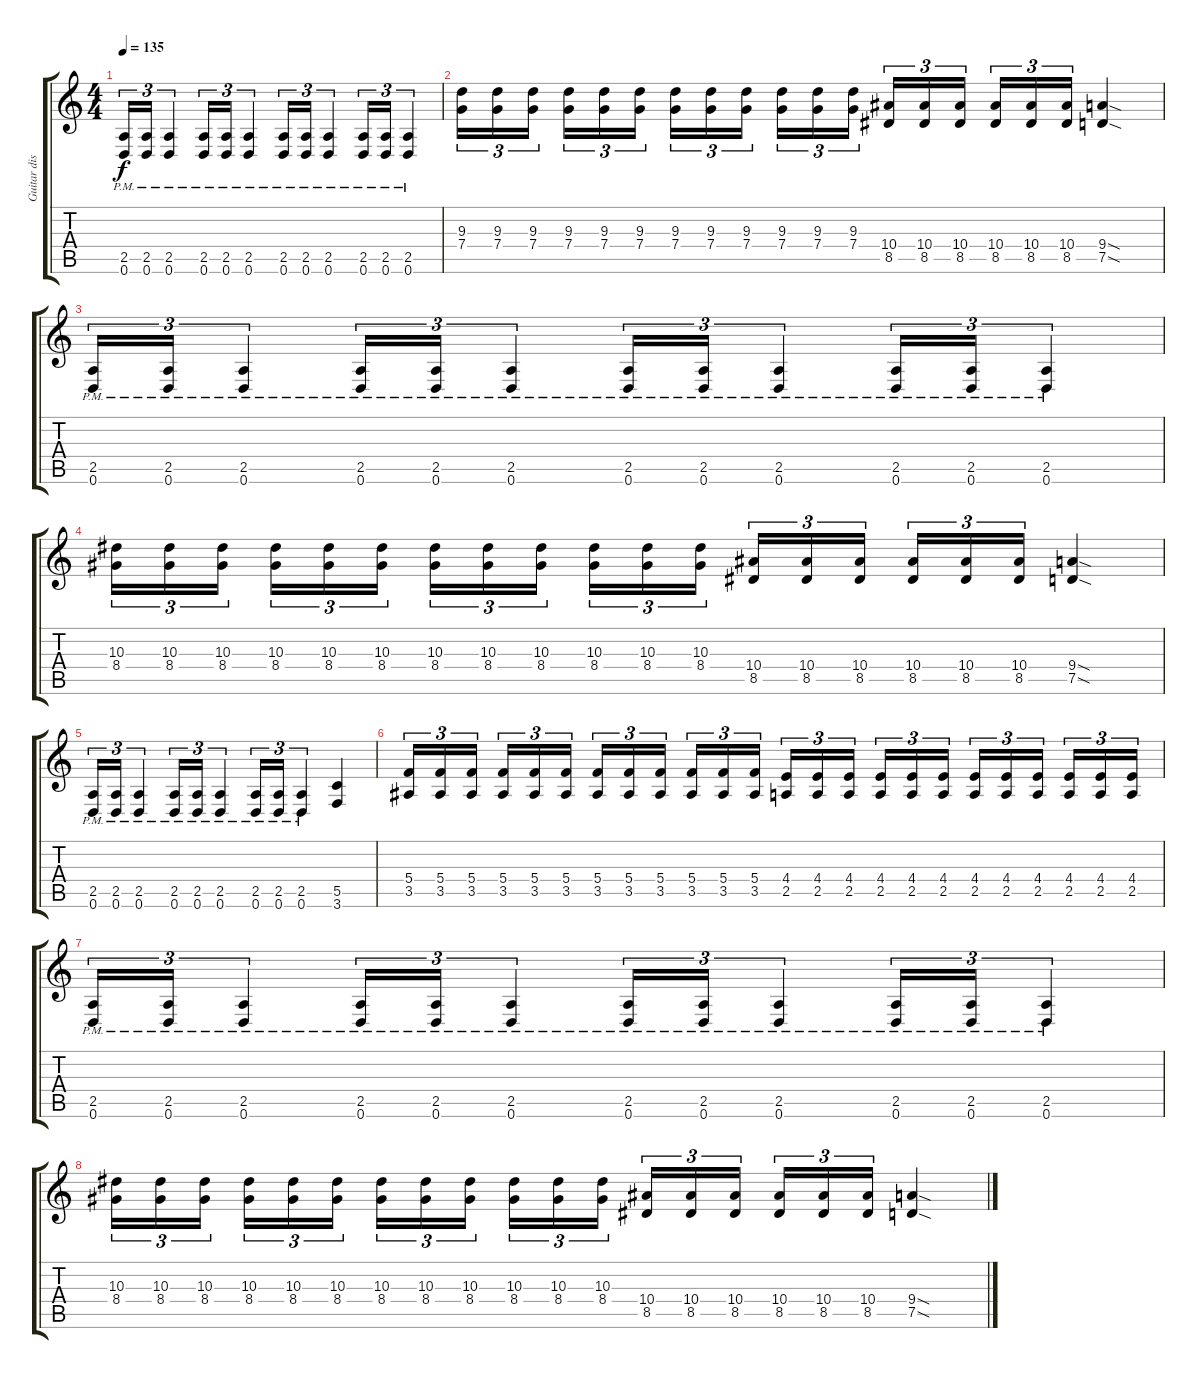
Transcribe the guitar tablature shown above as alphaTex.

\track ("Guitar distortion 2" "Guitar dis") {instrument distortionguitar}
\staff {score tabs}
\tuning (D4 A3 F3 C3 G2 D2) {hide}
\ts (4 4)
\tempo 135
\clef g2
\ks c
(2.5{pm} 0.6{pm}).16{tu (3 2) dy f} (2.5{pm} 0.6{pm}).16{tu (3 2)} (2.5{pm} 0.6{pm}).4{tu (3 2)} (2.5{pm} 0.6{pm}).16{tu (3 2)} (2.5{pm} 0.6{pm}).16{tu (3 2)} (2.5{pm} 0.6{pm}).4{tu (3 2)} (2.5{pm} 0.6{pm}).16{tu (3 2)} (2.5{pm} 0.6{pm}).16{tu (3 2)} (2.5{pm} 0.6{pm}).4{tu (3 2)} (2.5{pm} 0.6{pm}).16{tu (3 2)} (2.5{pm} 0.6{pm}).16{tu (3 2)} (2.5{pm} 0.6{pm}).4{tu (3 2)} |
(9.3 7.4).16{tu (3 2)} (9.3 7.4).16{tu (3 2)} (9.3 7.4).16{tu (3 2)} (9.3 7.4).16{tu (3 2)} (9.3 7.4).16{tu (3 2)} (9.3 7.4).16{tu (3 2)} (9.3 7.4).16{tu (3 2)} (9.3 7.4).16{tu (3 2)} (9.3 7.4).16{tu (3 2)} (9.3 7.4).16{tu (3 2)} (9.3 7.4).16{tu (3 2)} (9.3 7.4).16{tu (3 2)} (10.4 8.5).16{tu (3 2)} (10.4 8.5).16{tu (3 2)} (10.4 8.5).16{tu (3 2)} (10.4 8.5).16{tu (3 2)} (10.4 8.5).16{tu (3 2)} (10.4 8.5).16{tu (3 2)} (9.4{sod} 7.5{sod}).4 |
(2.5{pm} 0.6{pm}).16{tu (3 2)} (2.5{pm} 0.6{pm}).16{tu (3 2)} (2.5{pm} 0.6{pm}).4{tu (3 2)} (2.5{pm} 0.6{pm}).16{tu (3 2)} (2.5{pm} 0.6{pm}).16{tu (3 2)} (2.5{pm} 0.6{pm}).4{tu (3 2)} (2.5{pm} 0.6{pm}).16{tu (3 2)} (2.5{pm} 0.6{pm}).16{tu (3 2)} (2.5{pm} 0.6{pm}).4{tu (3 2)} (2.5{pm} 0.6{pm}).16{tu (3 2)} (2.5{pm} 0.6{pm}).16{tu (3 2)} (2.5{pm} 0.6{pm}).4{tu (3 2)} |
(10.3 8.4).16{tu (3 2)} (10.3 8.4).16{tu (3 2)} (10.3 8.4).16{tu (3 2)} (10.3 8.4).16{tu (3 2)} (10.3 8.4).16{tu (3 2)} (10.3 8.4).16{tu (3 2)} (10.3 8.4).16{tu (3 2)} (10.3 8.4).16{tu (3 2)} (10.3 8.4).16{tu (3 2)} (10.3 8.4).16{tu (3 2)} (10.3 8.4).16{tu (3 2)} (10.3 8.4).16{tu (3 2)} (10.4 8.5).16{tu (3 2)} (10.4 8.5).16{tu (3 2)} (10.4 8.5).16{tu (3 2)} (10.4 8.5).16{tu (3 2)} (10.4 8.5).16{tu (3 2)} (10.4 8.5).16{tu (3 2)} (9.4{sod} 7.5{sod}).4 |
(2.5{pm} 0.6{pm}).16{tu (3 2)} (2.5{pm} 0.6{pm}).16{tu (3 2)} (2.5{pm} 0.6{pm}).4{tu (3 2)} (2.5{pm} 0.6{pm}).16{tu (3 2)} (2.5{pm} 0.6{pm}).16{tu (3 2)} (2.5{pm} 0.6{pm}).4{tu (3 2)} (2.5{pm} 0.6{pm}).16{tu (3 2)} (2.5{pm} 0.6{pm}).16{tu (3 2)} (2.5{pm} 0.6{pm}).4{tu (3 2)} (5.5 3.6).4 |
(5.4 3.5).16{tu (3 2)} (5.4 3.5).16{tu (3 2)} (5.4 3.5).16{tu (3 2)} (5.4 3.5).16{tu (3 2)} (5.4 3.5).16{tu (3 2)} (5.4 3.5).16{tu (3 2)} (5.4 3.5).16{tu (3 2)} (5.4 3.5).16{tu (3 2)} (5.4 3.5).16{tu (3 2)} (5.4 3.5).16{tu (3 2)} (5.4 3.5).16{tu (3 2)} (5.4 3.5).16{tu (3 2)} (4.4 2.5).16{tu (3 2)} (4.4 2.5).16{tu (3 2)} (4.4 2.5).16{tu (3 2)} (4.4 2.5).16{tu (3 2)} (4.4 2.5).16{tu (3 2)} (4.4 2.5).16{tu (3 2)} (4.4 2.5).16{tu (3 2)} (4.4 2.5).16{tu (3 2)} (4.4 2.5).16{tu (3 2)} (4.4 2.5).16{tu (3 2)} (4.4 2.5).16{tu (3 2)} (4.4 2.5).16{tu (3 2)} |
(2.5{pm} 0.6{pm}).16{tu (3 2)} (2.5{pm} 0.6{pm}).16{tu (3 2)} (2.5{pm} 0.6{pm}).4{tu (3 2)} (2.5{pm} 0.6{pm}).16{tu (3 2)} (2.5{pm} 0.6{pm}).16{tu (3 2)} (2.5{pm} 0.6{pm}).4{tu (3 2)} (2.5{pm} 0.6{pm}).16{tu (3 2)} (2.5{pm} 0.6{pm}).16{tu (3 2)} (2.5{pm} 0.6{pm}).4{tu (3 2)} (2.5{pm} 0.6{pm}).16{tu (3 2)} (2.5{pm} 0.6{pm}).16{tu (3 2)} (2.5{pm} 0.6{pm}).4{tu (3 2)} |
(10.3 8.4).16{tu (3 2)} (10.3 8.4).16{tu (3 2)} (10.3 8.4).16{tu (3 2)} (10.3 8.4).16{tu (3 2)} (10.3 8.4).16{tu (3 2)} (10.3 8.4).16{tu (3 2)} (10.3 8.4).16{tu (3 2)} (10.3 8.4).16{tu (3 2)} (10.3 8.4).16{tu (3 2)} (10.3 8.4).16{tu (3 2)} (10.3 8.4).16{tu (3 2)} (10.3 8.4).16{tu (3 2)} (10.4 8.5).16{tu (3 2)} (10.4 8.5).16{tu (3 2)} (10.4 8.5).16{tu (3 2)} (10.4 8.5).16{tu (3 2)} (10.4 8.5).16{tu (3 2)} (10.4 8.5).16{tu (3 2)} (9.4{sod} 7.5{sod}).4
